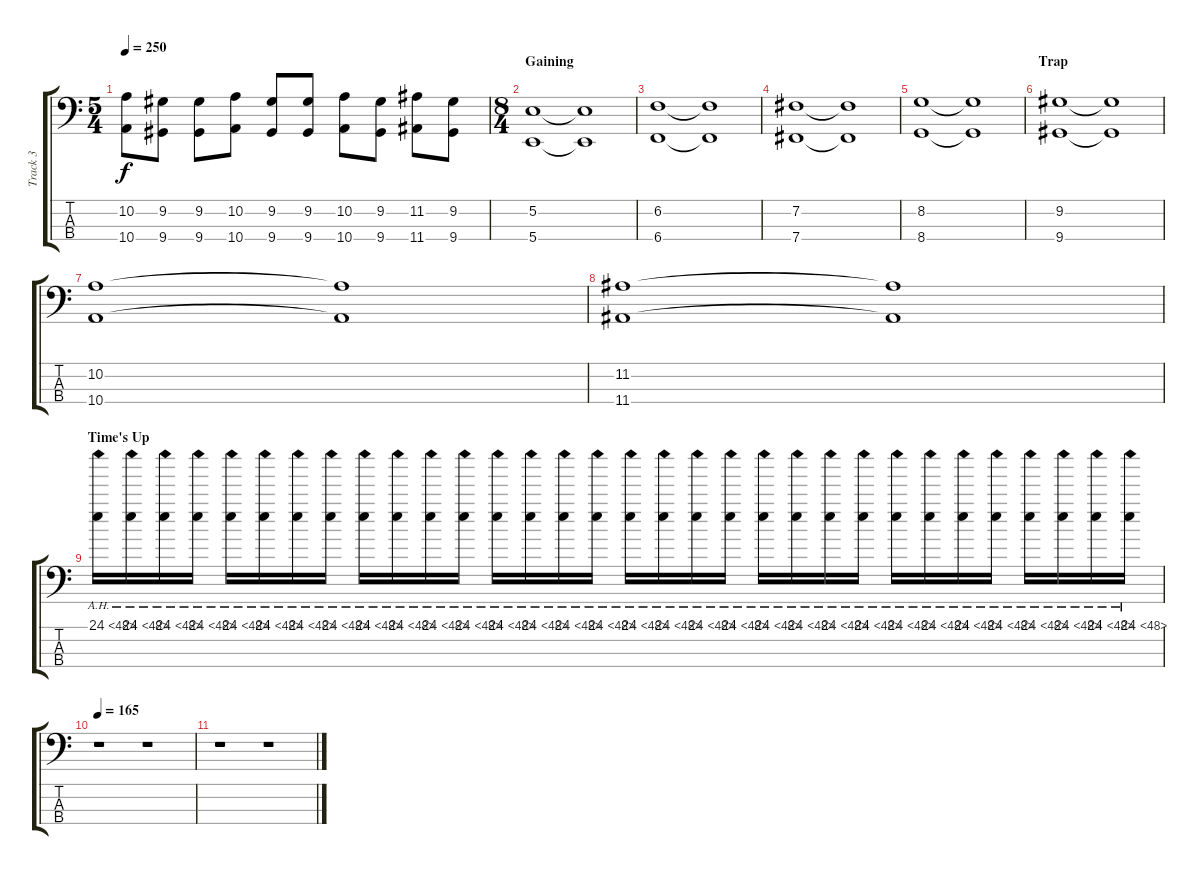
\track ("Track 3" "Track 3") {instrument electricbasspick}
\staff {score tabs}
\tuning (E2 B1 Gb1 B0) {hide}
\ts (5 4)
\tempo 250
\clef f4
\ks c
(10.2 10.4).8{dy f} (9.2 9.4).8 (9.2 9.4).8 (10.2 10.4).8 (9.2 9.4).8 (9.2 9.4).8 (10.2 10.4).8 (9.2 9.4).8 (11.2 11.4).8 (9.2 9.4).8 |
\ts (8 4)
\section ("" "Gaining")
(5.2 5.4).1 (5.2{t} 5.4{t}).1 |
(6.2 6.4).1 (6.2{t} 6.4{t}).1 |
(7.2 7.4).1 (7.2{t} 7.4{t}).1 |
(8.2 8.4).1 (8.2{t} 8.4{t}).1 |
\section ("" "Trap")
(9.2 9.4).1 (9.2{t} 9.4{t}).1 |
(10.2 10.4).1 (10.2{t} 10.4{t}).1 |
(11.2 11.4).1 (11.2{t} 11.4{t}).1 |
\section ("" "Time's Up")
24.1{ah 24}.16 24.1{ah 24}.16 24.1{ah 24}.16 24.1{ah 24}.16 24.1{ah 24}.16 24.1{ah 24}.16 24.1{ah 24}.16 24.1{ah 24}.16 24.1{ah 24}.16 24.1{ah 24}.16 24.1{ah 24}.16 24.1{ah 24}.16 24.1{ah 24}.16 24.1{ah 24}.16 24.1{ah 24}.16 24.1{ah 24}.16 24.1{ah 24}.16 24.1{ah 24}.16 24.1{ah 24}.16 24.1{ah 24}.16 24.1{ah 24}.16 24.1{ah 24}.16 24.1{ah 24}.16 24.1{ah 24}.16 24.1{ah 24}.16 24.1{ah 24}.16 24.1{ah 24}.16 24.1{ah 24}.16 24.1{ah 24}.16 24.1{ah 24}.16 24.1{ah 24}.16 24.1{ah 24}.16 |
\tempo 165
r.1 r.1 |
r.1 r.1
